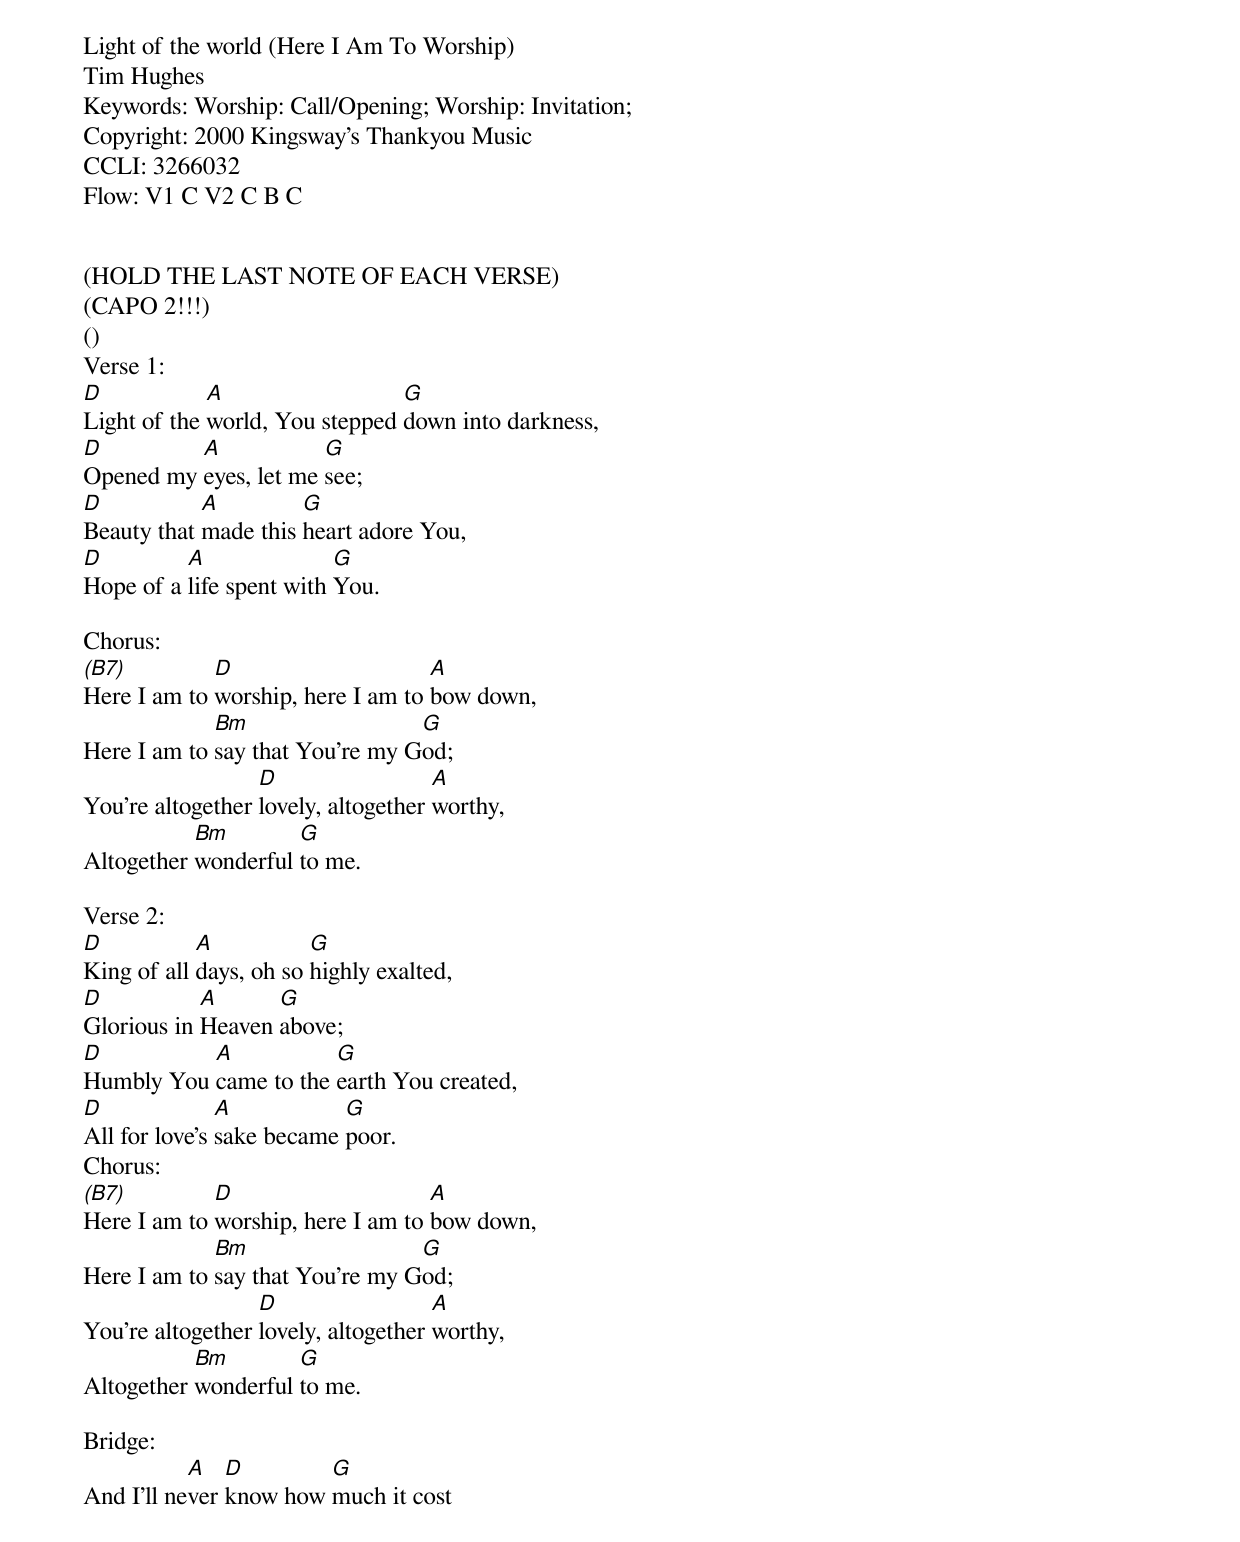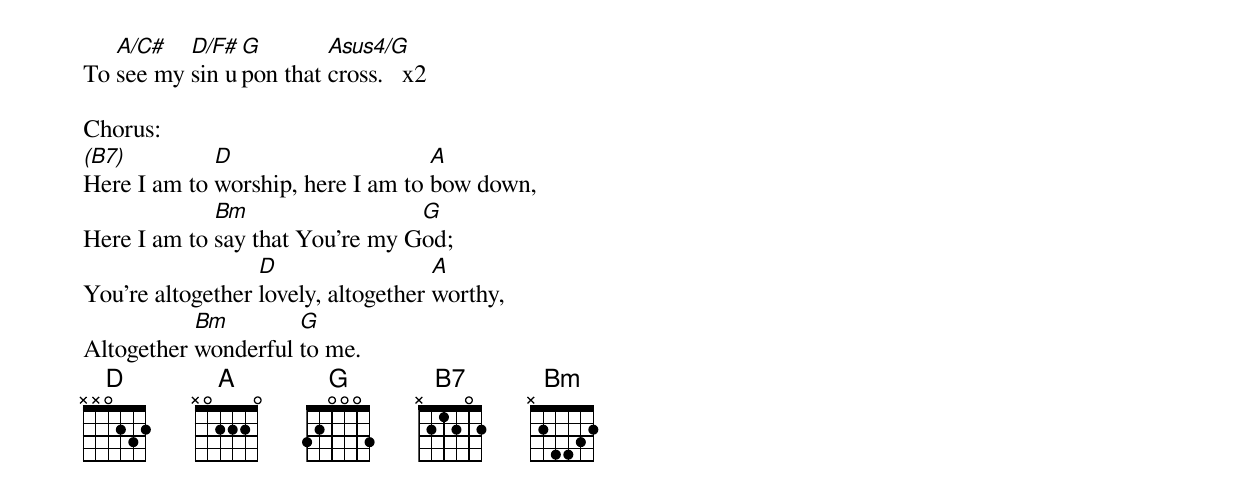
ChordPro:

Light of the world (Here I Am To Worship)
Tim Hughes
Keywords: Worship: Call/Opening; Worship: Invitation;
Copyright: 2000 Kingsway's Thankyou Music
CCLI: 3266032
Flow: V1 C V2 C B C


(HOLD THE LAST NOTE OF EACH VERSE)
(CAPO 2!!!)
()
Verse 1:
[D]Light of the [A]world, You stepped [G]down into darkness,
[D]Opened my [A]eyes, let me [G]see;
[D]Beauty that [A]made this [G]heart adore You,
[D]Hope of a [A]life spent with [G]You.

Chorus:
[(B7)]Here I am to [D]worship, here I am to [A]bow down,
Here I am to [Bm]say that You're my G[G]od;
You're altogether [D]lovely, altogether [A]worthy,
Altogether [Bm]wonderful [G]to me.

Verse 2:
[D]King of all [A]days, oh so [G]highly exalted,
[D]Glorious in [A]Heaven [G]above;
[D]Humbly You [A]came to the [G]earth You created,
[D]All for love's [A]sake became [G]poor.
Chorus:
[(B7)]Here I am to [D]worship, here I am to [A]bow down,
Here I am to [Bm]say that You're my G[G]od;
You're altogether [D]lovely, altogether [A]worthy,
Altogether [Bm]wonderful [G]to me.

Bridge:
And I'll ne[A]ver [D]know how [G]much it cost
To [A/C#]see my [D/F#]sin u[G]pon that [Asus4/G]cross.   x2

Chorus:
[(B7)]Here I am to [D]worship, here I am to [A]bow down,
Here I am to [Bm]say that You're my G[G]od;
You're altogether [D]lovely, altogether [A]worthy,
Altogether [Bm]wonderful [G]to me.
